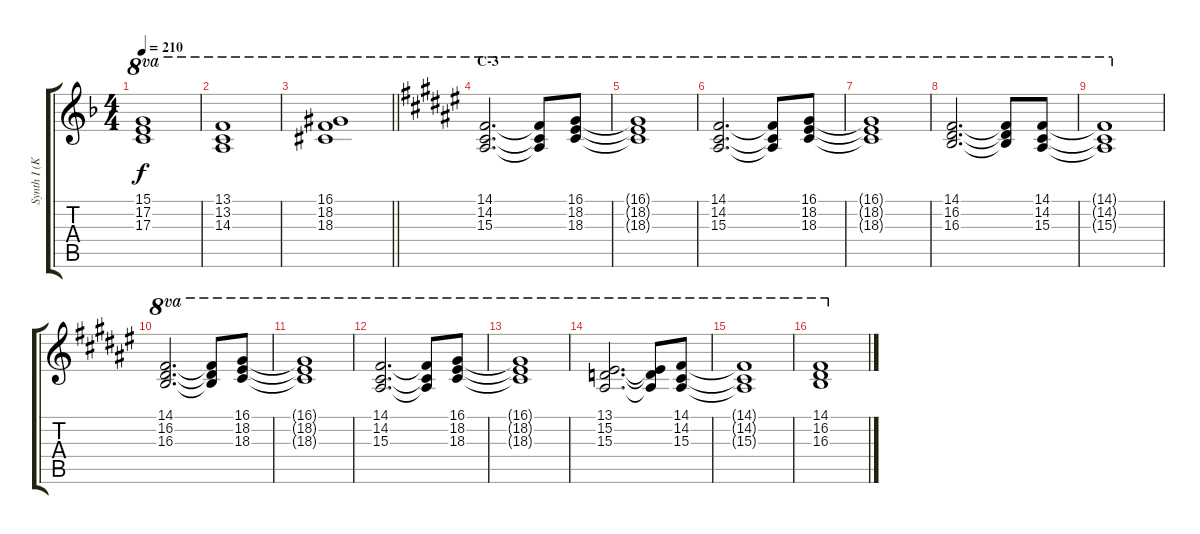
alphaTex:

\track ("Synth I (Kotobuki Tsumugi)" "Synth I (K") {instrument drawbarorgan}
\staff {score tabs}
\tuning (E4 B3 G3 D3 A2 E2) {hide}
\ts (4 4)
\tempo 210
\clef g2
\ks f
(15.1 17.2 17.3).1{ot 8va dy f} |
(13.1 13.2 14.3).1{ot 8va} |
\barLineRight lightlight
(16.1{acc #} 18.2 18.3{acc #}).1{ot 8va} |
\section ("" "C-3")
\ks f#
(14.1 14.2 15.3).2{d ot 8va} (14.1{t} 14.2{t} 15.3{t}).8{ot 8va} (16.1 18.2 18.3).8{ot 8va} |
(16.1{t} 18.2{t} 18.3{t}).1{ot 8va} |
(14.1 14.2 15.3).2{d ot 8va} (14.1{t} 14.2{t} 15.3{t}).8{ot 8va} (16.1 18.2 18.3).8{ot 8va} |
(16.1{t} 18.2{t} 18.3{t}).1{ot 8va} |
(14.1 16.2 16.3).2{d ot 8va} (14.1{t} 16.2{t} 16.3{t}).8{ot 8va} (14.1 14.2 15.3).8{ot 8va} |
(14.1{t} 14.2{t} 15.3{t}).1{ot 8va} |
(14.1 16.2 16.3).2{d ot 8va} (14.1{t} 16.2{t} 16.3{t}).8{ot 8va} (16.1 18.2 18.3).8{ot 8va} |
(16.1{t} 18.2{t} 18.3{t}).1{ot 8va} |
(14.1 14.2 15.3).2{d ot 8va} (14.1{t} 14.2{t} 15.3{t}).8{ot 8va} (16.1 18.2 18.3).8{ot 8va} |
(16.1{t} 18.2{t} 18.3{t}).1{ot 8va} |
(13.1 15.2 15.3).2{d ot 8va} (13.1{t} 15.2{t} 15.3{t}).8{ot 8va} (14.1 14.2 15.3).8{ot 8va} |
(14.1{t} 14.2{t} 15.3{t}).1{ot 8va} |
(14.1 16.2 16.3).1{ot 8va}
